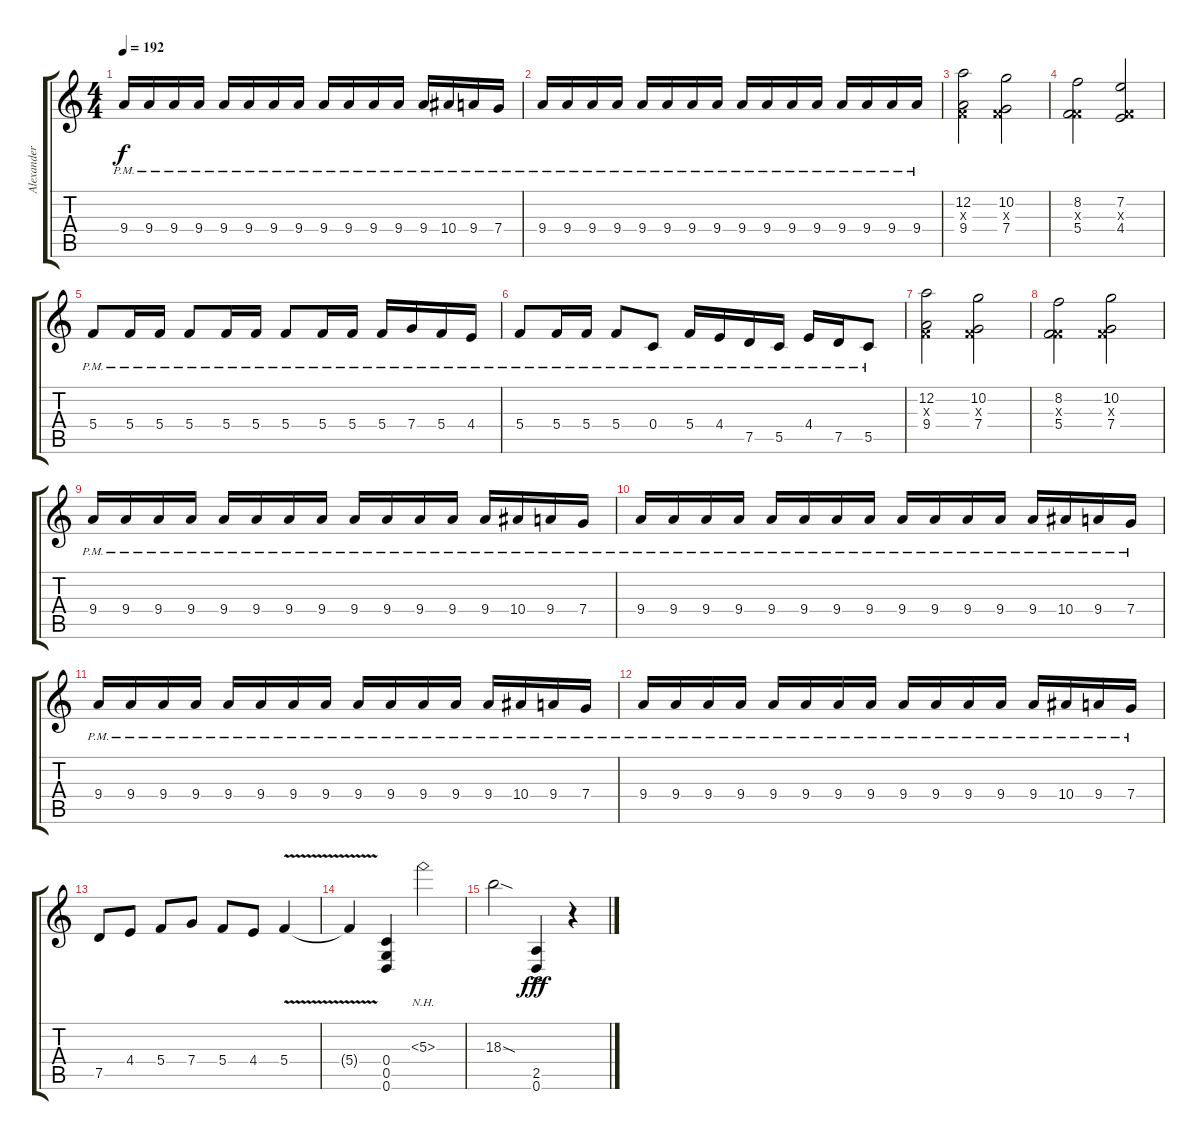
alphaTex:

\track ("Alexander Kuoppala" "Alexander ") {instrument distortionguitar}
\staff {score tabs}
\tuning (D4 A3 F3 C3 G2 D2) {hide}
\ts (4 4)
\tempo 192
\clef g2
\ks c
9.4{pm}.16{dy f} 9.4{pm}.16 9.4{pm}.16 9.4{pm}.16 9.4{pm}.16 9.4{pm}.16 9.4{pm}.16 9.4{pm}.16 9.4{pm}.16 9.4{pm}.16 9.4{pm}.16 9.4{pm}.16 9.4{pm}.16 10.4{pm}.16 9.4{pm}.16 7.4{pm}.16 |
9.4{pm}.16 9.4{pm}.16 9.4{pm}.16 9.4{pm}.16 9.4{pm}.16 9.4{pm}.16 9.4{pm}.16 9.4{pm}.16 9.4{pm}.16 9.4{pm}.16 9.4{pm}.16 9.4{pm}.16 9.4{pm}.16 9.4{pm}.16 9.4{pm}.16 9.4{pm}.16 |
(12.2 0.3{x} 9.4).2 (10.2 0.3{x} 7.4).2 |
(8.2 0.3{x} 5.4).2 (7.2 0.3{x} 4.4).2 |
5.4{pm}.8 5.4{pm}.16 5.4{pm}.16 5.4{pm}.8 5.4{pm}.16 5.4{pm}.16 5.4{pm}.8 5.4{pm}.16 5.4{pm}.16 5.4{pm}.16 7.4{pm}.16 5.4{pm}.16 4.4{pm}.16 |
5.4{pm}.8 5.4{pm}.16 5.4{pm}.16 5.4{pm}.8 0.4{pm}.8 5.4{pm}.16 4.4{pm}.16 7.5{pm}.16 5.5{pm}.16 4.4{pm}.16 7.5{pm}.16 5.5{pm}.8 |
(12.2 0.3{x} 9.4).2 (10.2 0.3{x} 7.4).2 |
(8.2 0.3{x} 5.4).2 (10.2 0.3{x} 7.4).2 |
9.4{pm}.16 9.4{pm}.16 9.4{pm}.16 9.4{pm}.16 9.4{pm}.16 9.4{pm}.16 9.4{pm}.16 9.4{pm}.16 9.4{pm}.16 9.4{pm}.16 9.4{pm}.16 9.4{pm}.16 9.4{pm}.16 10.4{pm}.16 9.4{pm}.16 7.4{pm}.16 |
9.4{pm}.16 9.4{pm}.16 9.4{pm}.16 9.4{pm}.16 9.4{pm}.16 9.4{pm}.16 9.4{pm}.16 9.4{pm}.16 9.4{pm}.16 9.4{pm}.16 9.4{pm}.16 9.4{pm}.16 9.4{pm}.16 10.4{pm}.16 9.4{pm}.16 7.4{pm}.16 |
9.4{pm}.16 9.4{pm}.16 9.4{pm}.16 9.4{pm}.16 9.4{pm}.16 9.4{pm}.16 9.4{pm}.16 9.4{pm}.16 9.4{pm}.16 9.4{pm}.16 9.4{pm}.16 9.4{pm}.16 9.4{pm}.16 10.4{pm}.16 9.4{pm}.16 7.4{pm}.16 |
9.4{pm}.16 9.4{pm}.16 9.4{pm}.16 9.4{pm}.16 9.4{pm}.16 9.4{pm}.16 9.4{pm}.16 9.4{pm}.16 9.4{pm}.16 9.4{pm}.16 9.4{pm}.16 9.4{pm}.16 9.4{pm}.16 10.4{pm}.16 9.4{pm}.16 7.4{pm}.16 |
7.5.8 4.4.8 5.4.8 7.4.8 5.4.8 4.4.8 5.4{v}.4 |
5.4{t}.4 (0.4 0.5 0.6).4 5.3{nh}.2 |
18.3{sod}.2 (2.5{ac} 0.6{ac}).4{dy fff} r.4
